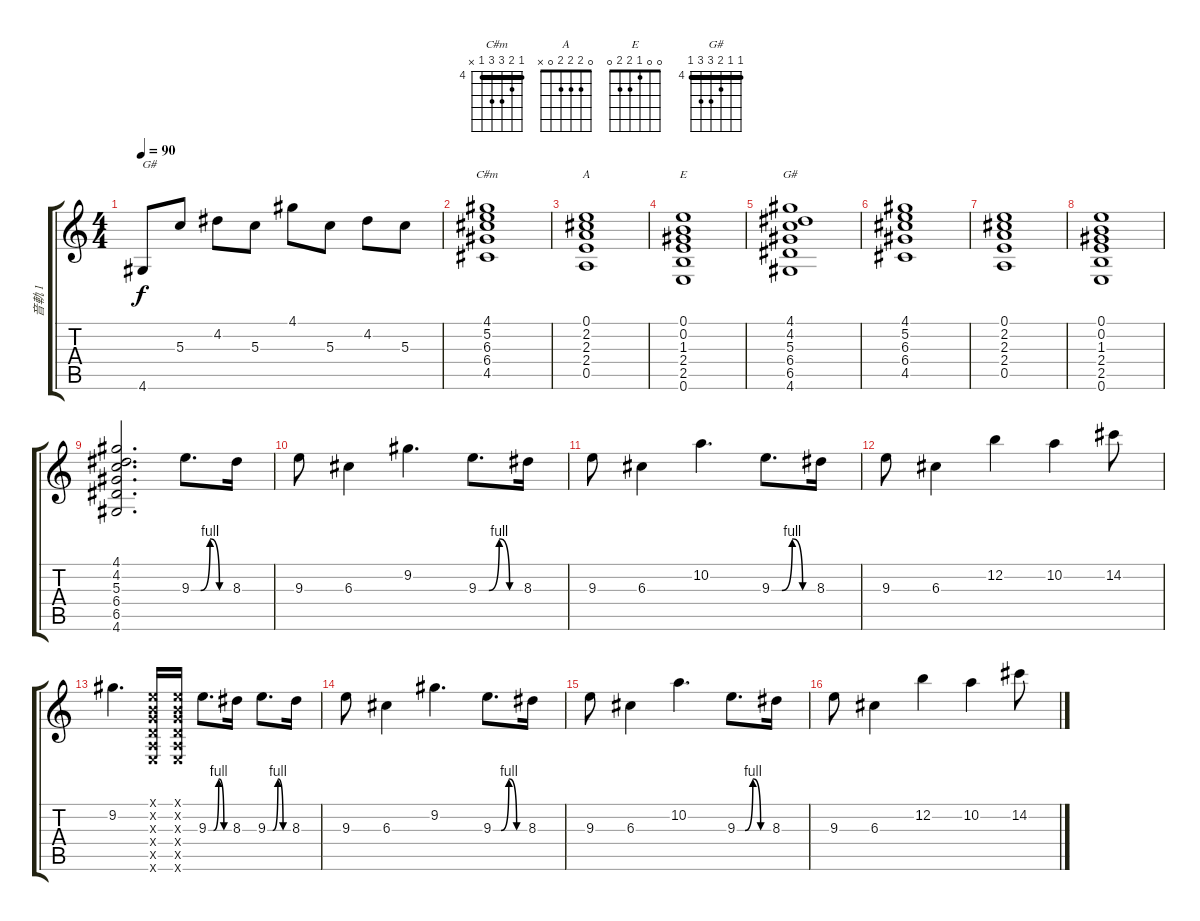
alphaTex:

\track ("音軌 1" "音軌 1") {instrument overdrivenguitar}
\staff {score tabs}
\tuning (E4 B3 G3 D3 A2 E2) {hide}
\chord ("C#m" 4 5 6 6 4 x) {firstfret 4 barre 4}
\chord ("A" 0 2 2 2 0 x)
\chord ("E" 0 0 1 2 2 0)
\chord ("G#" 4 4 5 6 6 4) {firstfret 4 barre 4}
\ts (4 4)
\tempo 90
\clef g2
\ks c
4.6.8{txt "G#" dy f} 5.3.8 4.2.8 5.3.8 4.1.8 5.3.8 4.2.8 5.3.8 |
(4.1 5.2 6.3 6.4 4.5).1{ch "C#m"} |
(0.1 2.2 2.3 2.4 0.5).1{ch "A"} |
(0.1 0.2 1.3 2.4 2.5 0.6).1{ch "E"} |
(4.1 4.2 5.3 6.4 6.5 4.6).1{ch "G#"} |
(4.1 5.2 6.3 6.4 4.5).1 |
(0.1 2.2 2.3 2.4 0.5).1 |
(0.1 0.2 1.3 2.4 2.5 0.6).1 |
(4.1 4.2 5.3 6.4 6.5 4.6).2{d} 9.3{be (custom 0 0 15 0 30 4 45 0 60 0)}.8{d instrument overdrivenguitar} 8.3.16 |
9.3.8 6.3.4 9.2.4{d} 9.3{be (custom 0 0 15 0 30 4 45 0 60 0)}.8{d} 8.3.16 |
9.3.8 6.3.4 10.2.4{d} 9.3{be (custom 0 0 15 0 30 4 45 0 60 0)}.8{d} 8.3.16 |
9.3.8 6.3.4 12.2.4 10.2.4 14.2.8 |
9.2.4{d} (0.1{x} 0.2{x} 0.3{x} 0.4{x} 0.5{x} 0.6{x}).16 (0.1{x} 0.2{x} 0.3{x} 0.4{x} 0.5{x} 0.6{x}).16 9.3{be (custom 0 0 15 0 30 4 45 0 60 0)}.8{d} 8.3.16 9.3{be (custom 0 0 15 0 30 4 45 0 60 0)}.8{d} 8.3.16 |
9.3.8 6.3.4 9.2.4{d} 9.3{be (custom 0 0 15 0 30 4 45 0 60 0)}.8{d} 8.3.16 |
9.3.8 6.3.4 10.2.4{d} 9.3{be (custom 0 0 15 0 30 4 45 0 60 0)}.8{d} 8.3.16 |
9.3.8 6.3.4 12.2.4 10.2.4 14.2.8
